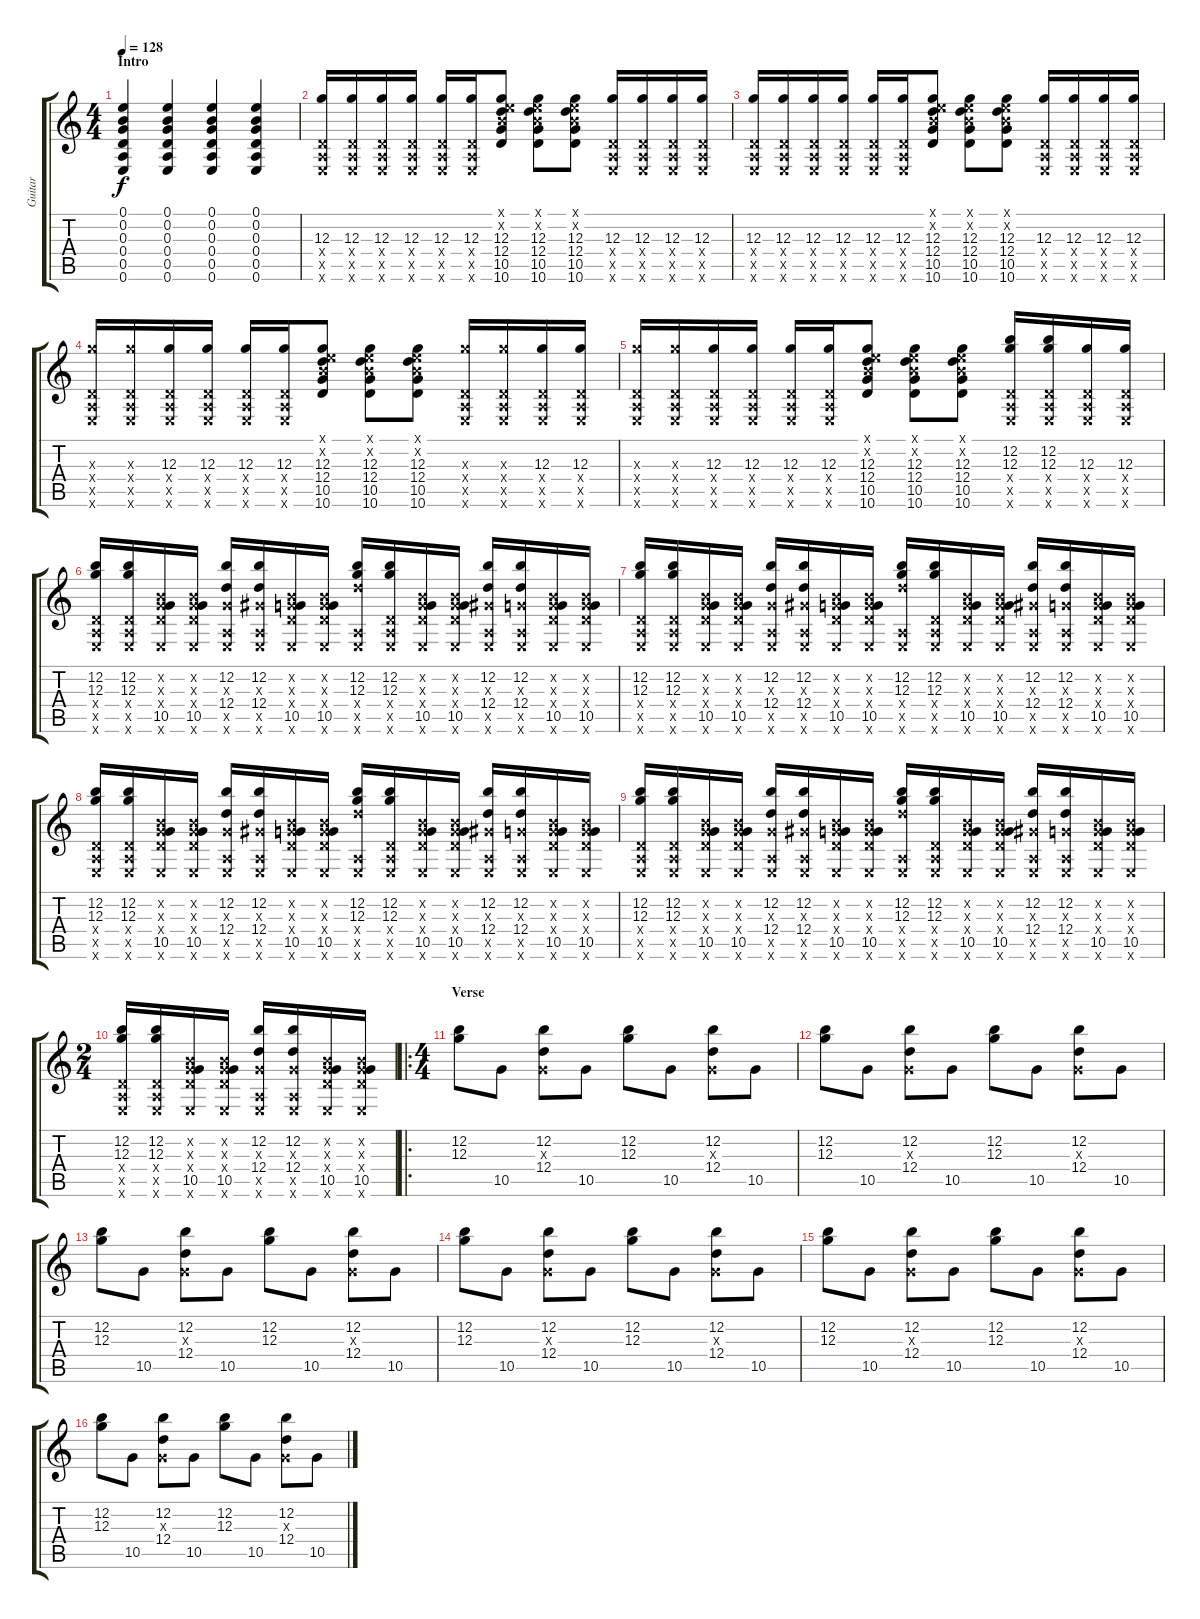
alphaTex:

\track ("Guitar" "Guitar") {instrument distortionguitar}
\staff {score tabs}
\tuning (E4 B3 G3 D3 A2 E2) {hide}
\ts (4 4)
\section ("" "Intro")
\tempo 128
\clef g2
\ks c
(0.1 0.2 0.3 0.4 0.5 0.6).4{dy f instrument distortionguitar} (0.1 0.2 0.3 0.4 0.5 0.6).4 (0.1 0.2 0.3 0.4 0.5 0.6).4 (0.1 0.2 0.3 0.4 0.5 0.6).4 |
(12.3 0.4{x} 0.5{x} 0.6{x}).16 (12.3 0.4{x} 0.5{x} 0.6{x}).16 (12.3 0.4{x} 0.5{x} 0.6{x}).16 (12.3 0.4{x} 0.5{x} 0.6{x}).16 (12.3 0.4{x} 0.5{x} 0.6{x}).16 (12.3 0.4{x} 0.5{x} 0.6{x}).16 (0.1{x} 0.2{x} 12.3 12.4 10.5 10.6).8 (0.1{x} 0.2{x} 12.3 12.4 10.5 10.6).8 (0.1{x} 0.2{x} 12.3 12.4 10.5 10.6).8 (12.3 0.4{x} 0.5{x} 0.6{x}).16 (12.3 0.4{x} 0.5{x} 0.6{x}).16 (12.3 0.4{x} 0.5{x} 0.6{x}).16 (12.3 0.4{x} 0.5{x} 0.6{x}).16 |
(12.3 0.4{x} 0.5{x} 0.6{x}).16 (12.3 0.4{x} 0.5{x} 0.6{x}).16 (12.3 0.4{x} 0.5{x} 0.6{x}).16 (12.3 0.4{x} 0.5{x} 0.6{x}).16 (12.3 0.4{x} 0.5{x} 0.6{x}).16 (12.3 0.4{x} 0.5{x} 0.6{x}).16 (0.1{x} 0.2{x} 12.3 12.4 10.5 10.6).8 (0.1{x} 0.2{x} 12.3 12.4 10.5 10.6).8 (0.1{x} 0.2{x} 12.3 12.4 10.5 10.6).8 (12.3 0.4{x} 0.5{x} 0.6{x}).16 (12.3 0.4{x} 0.5{x} 0.6{x}).16 (12.3 0.4{x} 0.5{x} 0.6{x}).16 (12.3 0.4{x} 0.5{x} 0.6{x}).16 |
(12.3{x} 0.4{x} 0.5{x} 0.6{x}).16 (12.3{x} 0.4{x} 0.5{x} 0.6{x}).16 (12.3 0.4{x} 0.5{x} 0.6{x}).16 (12.3 0.4{x} 0.5{x} 0.6{x}).16 (12.3 0.4{x} 0.5{x} 0.6{x}).16 (12.3 0.4{x} 0.5{x} 0.6{x}).16 (0.1{x} 0.2{x} 12.3 12.4 10.5 10.6).8 (0.1{x} 0.2{x} 12.3 12.4 10.5 10.6).8 (0.1{x} 0.2{x} 12.3 12.4 10.5 10.6).8 (12.3{x} 0.4{x} 0.5{x} 0.6{x}).16 (12.3{x} 0.4{x} 0.5{x} 0.6{x}).16 (12.3 0.4{x} 0.5{x} 0.6{x}).16 (12.3 0.4{x} 0.5{x} 0.6{x}).16 |
(12.3{x} 0.4{x} 0.5{x} 0.6{x}).16 (12.3{x} 0.4{x} 0.5{x} 0.6{x}).16 (12.3 0.4{x} 0.5{x} 0.6{x}).16 (12.3 0.4{x} 0.5{x} 0.6{x}).16 (12.3 0.4{x} 0.5{x} 0.6{x}).16 (12.3 0.4{x} 0.5{x} 0.6{x}).16 (0.1{x} 0.2{x} 12.3 12.4 10.5 10.6).8 (0.1{x} 0.2{x} 12.3 12.4 10.5 10.6).8 (0.1{x} 0.2{x} 12.3 12.4 10.5 10.6).8 (12.2 12.3 0.4{x} 0.5{x} 0.6{x}).16 (12.2 12.3 0.4{x} 0.5{x} 0.6{x}).16 (12.3 0.4{x} 0.5{x} 0.6{x}).16 (12.3 0.4{x} 0.5{x} 0.6{x}).16 |
(12.2 12.3 0.4{x} 0.5{x} 0.6{x}).16 (12.2 12.3 0.4{x} 0.5{x} 0.6{x}).16 (0.2{x} 0.3{x} 0.4{x} 10.5 0.6{x}).16 (0.2{x} 0.3{x} 0.4{x} 10.5 0.6{x}).16 (12.2 0.3{x} 12.4 0.5{x} 0.6{x}).16 (12.2 1.3{x} 12.4 0.5{x} 0.6{x}).16 (0.2{x} 0.3{x} 0.4{x} 10.5 0.6{x}).16 (0.2{x} 0.3{x} 0.4{x} 10.5 0.6{x}).16 (12.2 12.3 12.4{x} 0.5{x} 0.6{x}).16 (12.2 12.3 0.4{x} 0.5{x} 0.6{x}).16 (0.2{x} 0.3{x} 0.4{x} 10.5 0.6{x}).16 (0.2{x} 0.3{x} 0.4{x} 10.5 0.6{x}).16 (12.2 1.3{x} 12.4 0.5{x} 0.6{x}).16 (12.2 0.3{x} 12.4 0.5{x} 0.6{x}).16 (0.2{x} 0.3{x} 0.4{x} 10.5 0.6{x}).16 (0.2{x} 0.3{x} 0.4{x} 10.5 0.6{x}).16 |
(12.2 12.3 0.4{x} 0.5{x} 0.6{x}).16 (12.2 12.3 0.4{x} 0.5{x} 0.6{x}).16 (0.2{x} 0.3{x} 0.4{x} 10.5 0.6{x}).16 (0.2{x} 0.3{x} 0.4{x} 10.5 0.6{x}).16 (12.2 0.3{x} 12.4 0.5{x} 0.6{x}).16 (12.2 1.3{x} 12.4 0.5{x} 0.6{x}).16 (0.2{x} 0.3{x} 0.4{x} 10.5 0.6{x}).16 (0.2{x} 0.3{x} 0.4{x} 10.5 0.6{x}).16 (12.2 12.3 12.4{x} 0.5{x} 0.6{x}).16 (12.2 12.3 0.4{x} 0.5{x} 0.6{x}).16 (0.2{x} 0.3{x} 0.4{x} 10.5 0.6{x}).16 (0.2{x} 0.3{x} 0.4{x} 10.5 0.6{x}).16 (12.2 1.3{x} 12.4 0.5{x} 0.6{x}).16 (12.2 0.3{x} 12.4 0.5{x} 0.6{x}).16 (0.2{x} 0.3{x} 0.4{x} 10.5 0.6{x}).16 (0.2{x} 0.3{x} 0.4{x} 10.5 0.6{x}).16 |
(12.2 12.3 0.4{x} 0.5{x} 0.6{x}).16 (12.2 12.3 0.4{x} 0.5{x} 0.6{x}).16 (0.2{x} 0.3{x} 0.4{x} 10.5 0.6{x}).16 (0.2{x} 0.3{x} 0.4{x} 10.5 0.6{x}).16 (12.2 0.3{x} 12.4 0.5{x} 0.6{x}).16 (12.2 1.3{x} 12.4 0.5{x} 0.6{x}).16 (0.2{x} 0.3{x} 0.4{x} 10.5 0.6{x}).16 (0.2{x} 0.3{x} 0.4{x} 10.5 0.6{x}).16 (12.2 12.3 12.4{x} 0.5{x} 0.6{x}).16 (12.2 12.3 0.4{x} 0.5{x} 0.6{x}).16 (0.2{x} 0.3{x} 0.4{x} 10.5 0.6{x}).16 (0.2{x} 0.3{x} 0.4{x} 10.5 0.6{x}).16 (12.2 1.3{x} 12.4 0.5{x} 0.6{x}).16 (12.2 0.3{x} 12.4 0.5{x} 0.6{x}).16 (0.2{x} 0.3{x} 0.4{x} 10.5 0.6{x}).16 (0.2{x} 0.3{x} 0.4{x} 10.5 0.6{x}).16 |
(12.2 12.3 0.4{x} 0.5{x} 0.6{x}).16 (12.2 12.3 0.4{x} 0.5{x} 0.6{x}).16 (0.2{x} 0.3{x} 0.4{x} 10.5 0.6{x}).16 (0.2{x} 0.3{x} 0.4{x} 10.5 0.6{x}).16 (12.2 0.3{x} 12.4 0.5{x} 0.6{x}).16 (12.2 1.3{x} 12.4 0.5{x} 0.6{x}).16 (0.2{x} 0.3{x} 0.4{x} 10.5 0.6{x}).16 (0.2{x} 0.3{x} 0.4{x} 10.5 0.6{x}).16 (12.2 12.3 12.4{x} 0.5{x} 0.6{x}).16 (12.2 12.3 0.4{x} 0.5{x} 0.6{x}).16 (0.2{x} 0.3{x} 0.4{x} 10.5 0.6{x}).16 (0.2{x} 0.3{x} 0.4{x} 10.5 0.6{x}).16 (12.2 1.3{x} 12.4 0.5{x} 0.6{x}).16 (12.2 0.3{x} 12.4 0.5{x} 0.6{x}).16 (0.2{x} 0.3{x} 0.4{x} 10.5 0.6{x}).16 (0.2{x} 0.3{x} 0.4{x} 10.5 0.6{x}).16 |
\ts (2 4)
(12.2 12.3 0.4{x} 0.5{x} 0.6{x}).16 (12.2 12.3 0.4{x} 0.5{x} 0.6{x}).16 (0.2{x} 0.3{x} 0.4{x} 10.5 0.6{x}).16 (0.2{x} 0.3{x} 0.4{x} 10.5 0.6{x}).16 (12.2 0.3{x} 12.4 0.5{x} 0.6{x}).16 (12.2 0.3{x} 12.4 0.5{x} 0.6{x}).16 (0.2{x} 0.3{x} 0.4{x} 10.5 0.6{x}).16 (0.2{x} 0.3{x} 0.4{x} 10.5 0.6{x}).16 |
\ro
\ts (4 4)
\section ("" "Verse")
(12.2 12.3).8 10.5.8 (12.2 0.3{x} 12.4).8 10.5.8 (12.2 12.3).8 10.5.8 (12.2 0.3{x} 12.4).8 10.5.8 |
(12.2 12.3).8 10.5.8 (12.2 0.3{x} 12.4).8 10.5.8 (12.2 12.3).8 10.5.8 (12.2 0.3{x} 12.4).8 10.5.8 |
(12.2 12.3).8 10.5.8 (12.2 0.3{x} 12.4).8 10.5.8 (12.2 12.3).8 10.5.8 (12.2 0.3{x} 12.4).8 10.5.8 |
(12.2 12.3).8 10.5.8 (12.2 0.3{x} 12.4).8 10.5.8 (12.2 12.3).8 10.5.8 (12.2 0.3{x} 12.4).8 10.5.8 |
(12.2 12.3).8 10.5.8 (12.2 0.3{x} 12.4).8 10.5.8 (12.2 12.3).8 10.5.8 (12.2 0.3{x} 12.4).8 10.5.8 |
(12.2 12.3).8 10.5.8 (12.2 0.3{x} 12.4).8 10.5.8 (12.2 12.3).8 10.5.8 (12.2 0.3{x} 12.4).8 10.5.8
